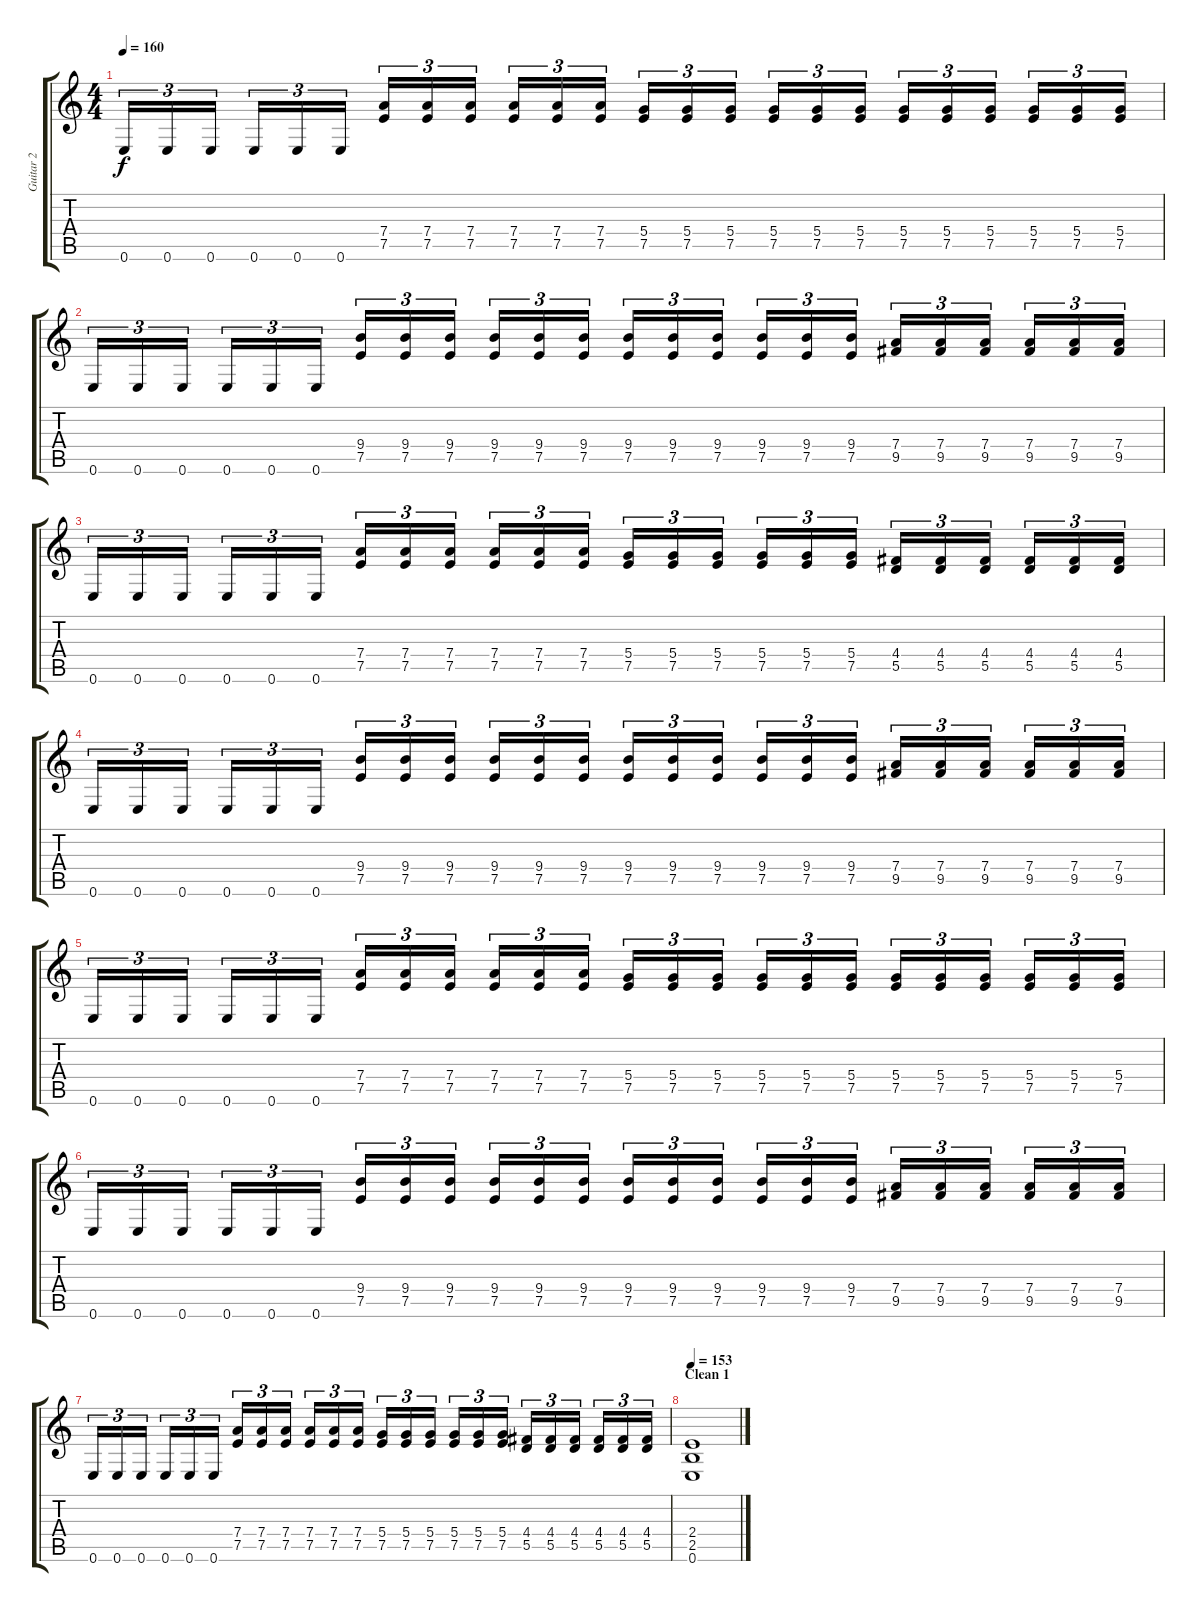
\track ("Guitar 2" "Guitar 2") {instrument distortionguitar}
\staff {score tabs}
\tuning (E4 B3 G3 D3 A2 E2) {hide}
\ts (4 4)
\tempo 160
\clef g2
\ks c
0.6.16{tu (3 2) dy f} 0.6.16{tu (3 2)} 0.6.16{tu (3 2)} 0.6.16{tu (3 2)} 0.6.16{tu (3 2)} 0.6.16{tu (3 2)} (7.4 7.5).16{tu (3 2)} (7.4 7.5).16{tu (3 2)} (7.4 7.5).16{tu (3 2)} (7.4 7.5).16{tu (3 2)} (7.4 7.5).16{tu (3 2)} (7.4 7.5).16{tu (3 2)} (5.4 7.5).16{tu (3 2)} (5.4 7.5).16{tu (3 2)} (5.4 7.5).16{tu (3 2)} (5.4 7.5).16{tu (3 2)} (5.4 7.5).16{tu (3 2)} (5.4 7.5).16{tu (3 2)} (5.4 7.5).16{tu (3 2)} (5.4 7.5).16{tu (3 2)} (5.4 7.5).16{tu (3 2)} (5.4 7.5).16{tu (3 2)} (5.4 7.5).16{tu (3 2)} (5.4 7.5).16{tu (3 2)} |
0.6.16{tu (3 2)} 0.6.16{tu (3 2)} 0.6.16{tu (3 2)} 0.6.16{tu (3 2)} 0.6.16{tu (3 2)} 0.6.16{tu (3 2)} (9.4 7.5).16{tu (3 2)} (9.4 7.5).16{tu (3 2)} (9.4 7.5).16{tu (3 2)} (9.4 7.5).16{tu (3 2)} (9.4 7.5).16{tu (3 2)} (9.4 7.5).16{tu (3 2)} (9.4 7.5).16{tu (3 2)} (9.4 7.5).16{tu (3 2)} (9.4 7.5).16{tu (3 2)} (9.4 7.5).16{tu (3 2)} (9.4 7.5).16{tu (3 2)} (9.4 7.5).16{tu (3 2)} (7.4 9.5).16{tu (3 2)} (7.4 9.5).16{tu (3 2)} (7.4 9.5).16{tu (3 2)} (7.4 9.5).16{tu (3 2)} (7.4 9.5).16{tu (3 2)} (7.4 9.5).16{tu (3 2)} |
0.6.16{tu (3 2)} 0.6.16{tu (3 2)} 0.6.16{tu (3 2)} 0.6.16{tu (3 2)} 0.6.16{tu (3 2)} 0.6.16{tu (3 2)} (7.4 7.5).16{tu (3 2)} (7.4 7.5).16{tu (3 2)} (7.4 7.5).16{tu (3 2)} (7.4 7.5).16{tu (3 2)} (7.4 7.5).16{tu (3 2)} (7.4 7.5).16{tu (3 2)} (5.4 7.5).16{tu (3 2)} (5.4 7.5).16{tu (3 2)} (5.4 7.5).16{tu (3 2)} (5.4 7.5).16{tu (3 2)} (5.4 7.5).16{tu (3 2)} (5.4 7.5).16{tu (3 2)} (4.4 5.5).16{tu (3 2)} (4.4 5.5).16{tu (3 2)} (4.4 5.5).16{tu (3 2)} (4.4 5.5).16{tu (3 2)} (4.4 5.5).16{tu (3 2)} (4.4 5.5).16{tu (3 2)} |
0.6.16{tu (3 2)} 0.6.16{tu (3 2)} 0.6.16{tu (3 2)} 0.6.16{tu (3 2)} 0.6.16{tu (3 2)} 0.6.16{tu (3 2)} (9.4 7.5).16{tu (3 2)} (9.4 7.5).16{tu (3 2)} (9.4 7.5).16{tu (3 2)} (9.4 7.5).16{tu (3 2)} (9.4 7.5).16{tu (3 2)} (9.4 7.5).16{tu (3 2)} (9.4 7.5).16{tu (3 2)} (9.4 7.5).16{tu (3 2)} (9.4 7.5).16{tu (3 2)} (9.4 7.5).16{tu (3 2)} (9.4 7.5).16{tu (3 2)} (9.4 7.5).16{tu (3 2)} (7.4 9.5).16{tu (3 2)} (7.4 9.5).16{tu (3 2)} (7.4 9.5).16{tu (3 2)} (7.4 9.5).16{tu (3 2)} (7.4 9.5).16{tu (3 2)} (7.4 9.5).16{tu (3 2)} |
0.6.16{tu (3 2)} 0.6.16{tu (3 2)} 0.6.16{tu (3 2)} 0.6.16{tu (3 2)} 0.6.16{tu (3 2)} 0.6.16{tu (3 2)} (7.4 7.5).16{tu (3 2)} (7.4 7.5).16{tu (3 2)} (7.4 7.5).16{tu (3 2)} (7.4 7.5).16{tu (3 2)} (7.4 7.5).16{tu (3 2)} (7.4 7.5).16{tu (3 2)} (5.4 7.5).16{tu (3 2)} (5.4 7.5).16{tu (3 2)} (5.4 7.5).16{tu (3 2)} (5.4 7.5).16{tu (3 2)} (5.4 7.5).16{tu (3 2)} (5.4 7.5).16{tu (3 2)} (5.4 7.5).16{tu (3 2)} (5.4 7.5).16{tu (3 2)} (5.4 7.5).16{tu (3 2)} (5.4 7.5).16{tu (3 2)} (5.4 7.5).16{tu (3 2)} (5.4 7.5).16{tu (3 2)} |
0.6.16{tu (3 2)} 0.6.16{tu (3 2)} 0.6.16{tu (3 2)} 0.6.16{tu (3 2)} 0.6.16{tu (3 2)} 0.6.16{tu (3 2)} (9.4 7.5).16{tu (3 2)} (9.4 7.5).16{tu (3 2)} (9.4 7.5).16{tu (3 2)} (9.4 7.5).16{tu (3 2)} (9.4 7.5).16{tu (3 2)} (9.4 7.5).16{tu (3 2)} (9.4 7.5).16{tu (3 2)} (9.4 7.5).16{tu (3 2)} (9.4 7.5).16{tu (3 2)} (9.4 7.5).16{tu (3 2)} (9.4 7.5).16{tu (3 2)} (9.4 7.5).16{tu (3 2)} (7.4 9.5).16{tu (3 2)} (7.4 9.5).16{tu (3 2)} (7.4 9.5).16{tu (3 2)} (7.4 9.5).16{tu (3 2)} (7.4 9.5).16{tu (3 2)} (7.4 9.5).16{tu (3 2)} |
0.6.16{tu (3 2)} 0.6.16{tu (3 2)} 0.6.16{tu (3 2)} 0.6.16{tu (3 2)} 0.6.16{tu (3 2)} 0.6.16{tu (3 2)} (7.4 7.5).16{tu (3 2)} (7.4 7.5).16{tu (3 2)} (7.4 7.5).16{tu (3 2)} (7.4 7.5).16{tu (3 2)} (7.4 7.5).16{tu (3 2)} (7.4 7.5).16{tu (3 2)} (5.4 7.5).16{tu (3 2)} (5.4 7.5).16{tu (3 2)} (5.4 7.5).16{tu (3 2)} (5.4 7.5).16{tu (3 2)} (5.4 7.5).16{tu (3 2)} (5.4 7.5).16{tu (3 2)} (4.4 5.5).16{tu (3 2)} (4.4 5.5).16{tu (3 2)} (4.4 5.5).16{tu (3 2)} (4.4 5.5).16{tu (3 2)} (4.4 5.5).16{tu (3 2)} (4.4 5.5).16{tu (3 2)} |
\section ("" "Clean 1")
\tempo 153
(2.4 2.5 0.6).1{volume 0}
